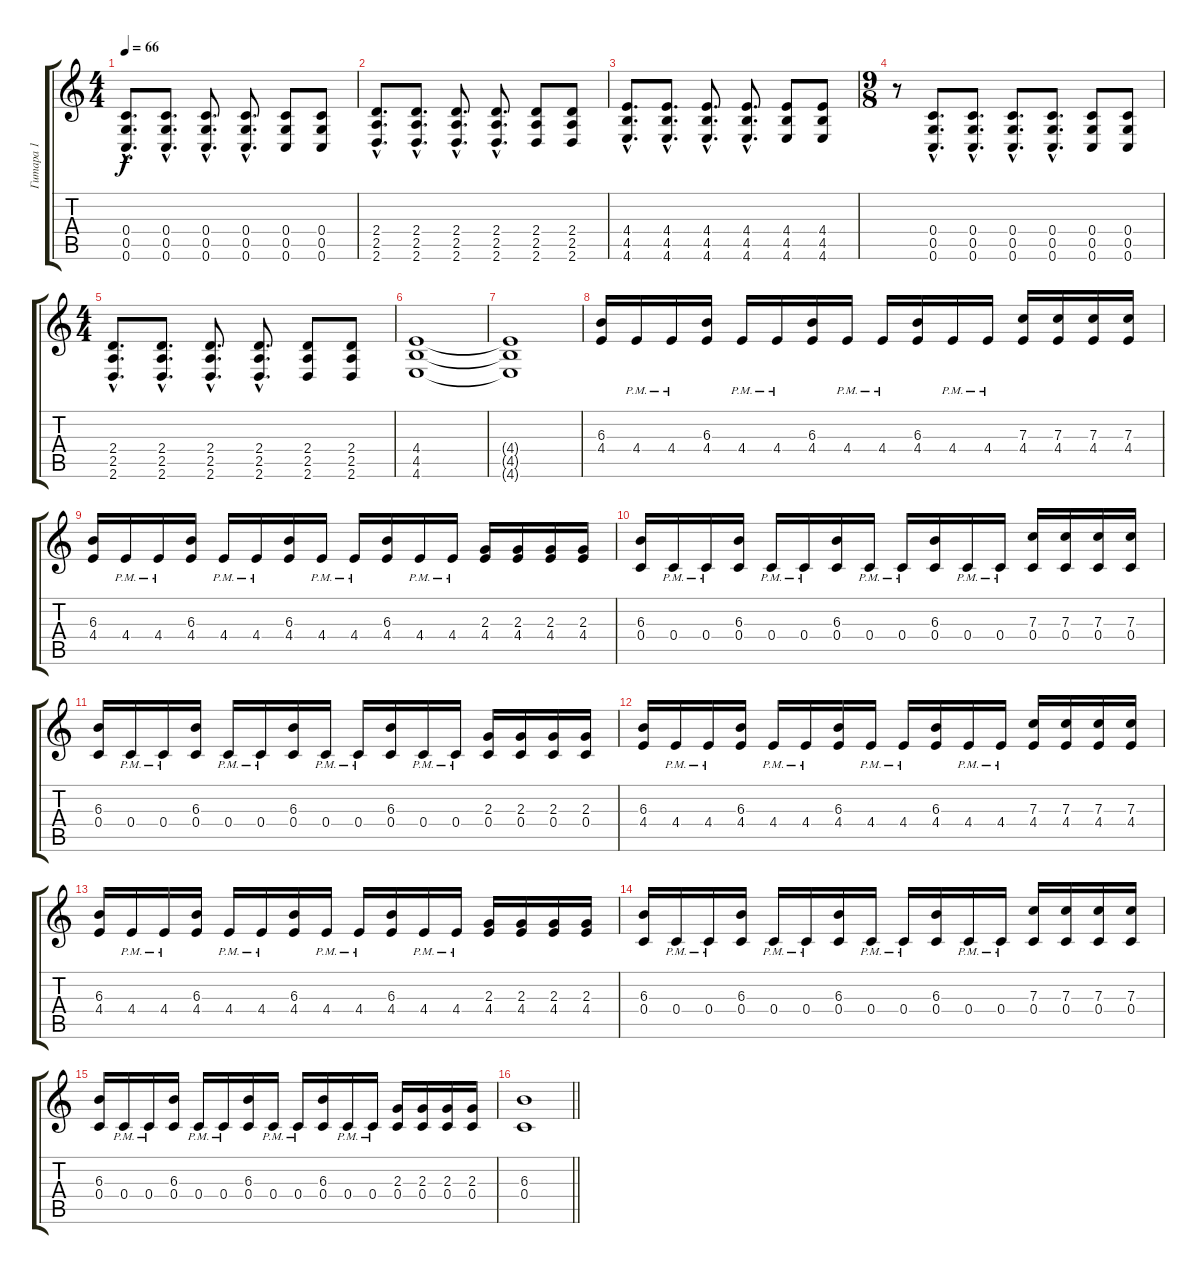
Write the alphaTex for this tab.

\track ("Гитара 1" "Гитара 1") {instrument overdrivenguitar}
\staff {score tabs}
\tuning (D4 A3 F3 C3 G2 C2) {hide}
\ts (4 4)
\tempo 66
\clef g2
\ks c
(0.4{hac} 0.5{hac} 0.6{hac}).8{d dy f} (0.4{hac} 0.5{hac} 0.6{hac}).8{d} (0.4{hac} 0.5{hac} 0.6{hac}).8{d} (0.4{hac} 0.5{hac} 0.6{hac}).8{d} (0.4 0.5 0.6).8 (0.4 0.5 0.6).8 |
(2.4{hac} 2.5{hac} 2.6{hac}).8{d} (2.4{hac} 2.5{hac} 2.6{hac}).8{d} (2.4{hac} 2.5{hac} 2.6{hac}).8{d} (2.4{hac} 2.5{hac} 2.6{hac}).8{d} (2.4 2.5 2.6).8 (2.4 2.5 2.6).8 |
(4.4{hac} 4.5{hac} 4.6{hac}).8{d} (4.4{hac} 4.5{hac} 4.6{hac}).8{d} (4.4{hac} 4.5{hac} 4.6{hac}).8{d} (4.4{hac} 4.5{hac} 4.6{hac}).8{d} (4.4 4.5 4.6).8 (4.4 4.5 4.6).8 |
\ts (9 8)
r.8 (0.4{hac} 0.5{hac} 0.6{hac}).8{d} (0.4{hac} 0.5{hac} 0.6{hac}).8{d} (0.4{hac} 0.5{hac} 0.6{hac}).8{d} (0.4{hac} 0.5{hac} 0.6{hac}).8{d} (0.4 0.5 0.6).8 (0.4 0.5 0.6).8 |
\ts (4 4)
(2.4{hac} 2.5{hac} 2.6{hac}).8{d} (2.4{hac} 2.5{hac} 2.6{hac}).8{d} (2.4{hac} 2.5{hac} 2.6{hac}).8{d} (2.4{hac} 2.5{hac} 2.6{hac}).8{d} (2.4 2.5 2.6).8 (2.4 2.5 2.6).8 |
(4.4 4.5 4.6).1 |
(4.4{t} 4.5{t} 4.6{t}).1 |
(6.3 4.4).16{instrument electricguitarjazz} 4.4{pm}.16 4.4{pm}.16 (6.3 4.4).16 4.4{pm}.16 4.4{pm}.16 (6.3 4.4).16 4.4{pm}.16 4.4{pm}.16 (6.3 4.4).16 4.4{pm}.16 4.4{pm}.16 (7.3 4.4).16 (7.3 4.4).16 (7.3 4.4).16 (7.3 4.4).16 |
(6.3 4.4).16 4.4{pm}.16 4.4{pm}.16 (6.3 4.4).16 4.4{pm}.16 4.4{pm}.16 (6.3 4.4).16 4.4{pm}.16 4.4{pm}.16 (6.3 4.4).16 4.4{pm}.16 4.4{pm}.16 (2.3 4.4).16 (2.3 4.4).16 (2.3 4.4).16 (2.3 4.4).16 |
(6.3 0.4).16 0.4{pm}.16 0.4{pm}.16 (6.3 0.4).16 0.4{pm}.16 0.4{pm}.16 (6.3 0.4).16 0.4{pm}.16 0.4{pm}.16 (6.3 0.4).16 0.4{pm}.16 0.4{pm}.16 (7.3 0.4).16 (7.3 0.4).16 (7.3 0.4).16 (7.3 0.4).16 |
(6.3 0.4).16 0.4{pm}.16 0.4{pm}.16 (6.3 0.4).16 0.4{pm}.16 0.4{pm}.16 (6.3 0.4).16 0.4{pm}.16 0.4{pm}.16 (6.3 0.4).16 0.4{pm}.16 0.4{pm}.16 (2.3 0.4).16 (2.3 0.4).16 (2.3 0.4).16 (2.3 0.4).16 |
(6.3 4.4).16{instrument overdrivenguitar} 4.4{pm}.16 4.4{pm}.16 (6.3 4.4).16 4.4{pm}.16 4.4{pm}.16 (6.3 4.4).16 4.4{pm}.16 4.4{pm}.16 (6.3 4.4).16 4.4{pm}.16 4.4{pm}.16 (7.3 4.4).16 (7.3 4.4).16 (7.3 4.4).16 (7.3 4.4).16 |
(6.3 4.4).16 4.4{pm}.16 4.4{pm}.16 (6.3 4.4).16 4.4{pm}.16 4.4{pm}.16 (6.3 4.4).16 4.4{pm}.16 4.4{pm}.16 (6.3 4.4).16 4.4{pm}.16 4.4{pm}.16 (2.3 4.4).16 (2.3 4.4).16 (2.3 4.4).16 (2.3 4.4).16 |
(6.3 0.4).16 0.4{pm}.16 0.4{pm}.16 (6.3 0.4).16 0.4{pm}.16 0.4{pm}.16 (6.3 0.4).16 0.4{pm}.16 0.4{pm}.16 (6.3 0.4).16 0.4{pm}.16 0.4{pm}.16 (7.3 0.4).16 (7.3 0.4).16 (7.3 0.4).16 (7.3 0.4).16 |
(6.3 0.4).16 0.4{pm}.16 0.4{pm}.16 (6.3 0.4).16 0.4{pm}.16 0.4{pm}.16 (6.3 0.4).16 0.4{pm}.16 0.4{pm}.16 (6.3 0.4).16 0.4{pm}.16 0.4{pm}.16 (2.3 0.4).16 (2.3 0.4).16 (2.3 0.4).16 (2.3 0.4).16 |
\barLineRight lightlight
(6.3 0.4).1{volume 4}
